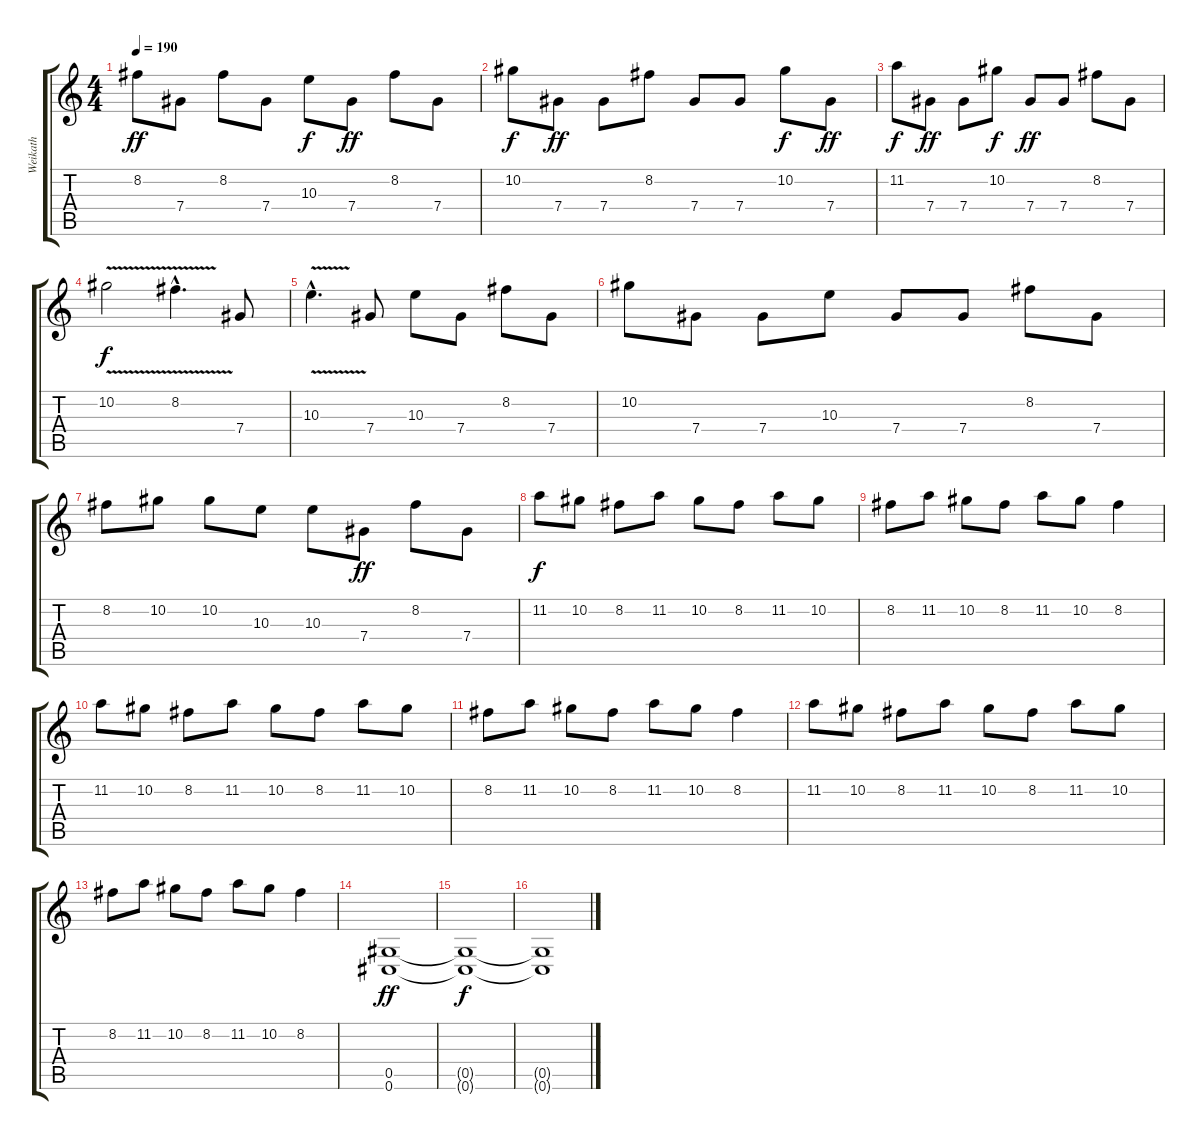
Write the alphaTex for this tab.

\track ("Weikath" "Weikath") {instrument overdrivenguitar}
\staff {score tabs}
\tuning (Eb4 Bb3 Gb3 Db3 Ab2 Db2) {hide}
\ts (4 4)
\tempo 190
\clef g2
\ks c
8.2.8{dy ff} 7.4.8 8.2.8 7.4.8 10.3.8{dy f} 7.4.8{dy ff} 8.2.8 7.4.8 |
10.2.8{dy f} 7.4.8{dy ff} 7.4.8 8.2.8 7.4.8 7.4.8 10.2.8{dy f} 7.4.8{dy ff} |
11.2.8{dy f} 7.4.8{dy ff} 7.4.8 10.2.8{dy f} 7.4.8{dy ff} 7.4.8 8.2.8 7.4.8 |
10.2{v}.2{dy f} 8.2{v hac}.4{d} 7.4.8 |
10.3{v hac}.4{d} 7.4.8 10.3.8 7.4.8 8.2.8 7.4.8 |
10.2.8 7.4.8 7.4.8 10.3.8 7.4.8 7.4.8 8.2.8 7.4.8 |
8.2.8 10.2.8 10.2.8 10.3.8 10.3.8 7.4.8{dy ff} 8.2.8 7.4.8 |
11.2.8{dy f} 10.2.8 8.2.8 11.2.8 10.2.8 8.2.8 11.2.8 10.2.8 |
8.2.8 11.2.8 10.2.8 8.2.8 11.2.8 10.2.8 8.2.4 |
11.2.8 10.2.8 8.2.8 11.2.8 10.2.8 8.2.8 11.2.8 10.2.8 |
8.2.8 11.2.8 10.2.8 8.2.8 11.2.8 10.2.8 8.2.4 |
11.2.8 10.2.8 8.2.8 11.2.8 10.2.8 8.2.8 11.2.8 10.2.8 |
8.2.8 11.2.8 10.2.8 8.2.8 11.2.8 10.2.8 8.2.4 |
(0.5 0.6).1{dy ff} |
(0.5{t} 0.6{t}).1{dy f} |
(0.5{t} 0.6{t}).1
